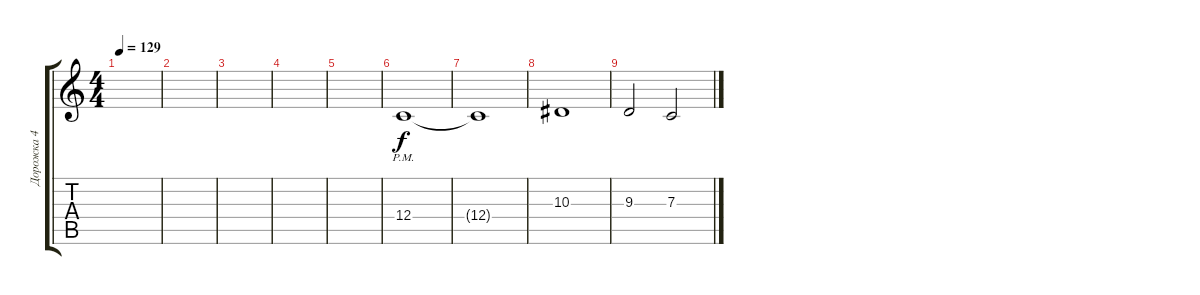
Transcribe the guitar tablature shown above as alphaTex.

\track ("Дорожка 4" "Дорожка 4") {instrument tenorsax}
\staff {score tabs}
\tuning (D4 A3 F3 C3 G2 C2) {hide}
\ts (4 4)
\tempo 129
\clef g2
\ks c
|
|
|
|
|
12.4{pm}.1 |
12.4{t}.1 |
10.3.1 |
9.3.2 7.3.2
